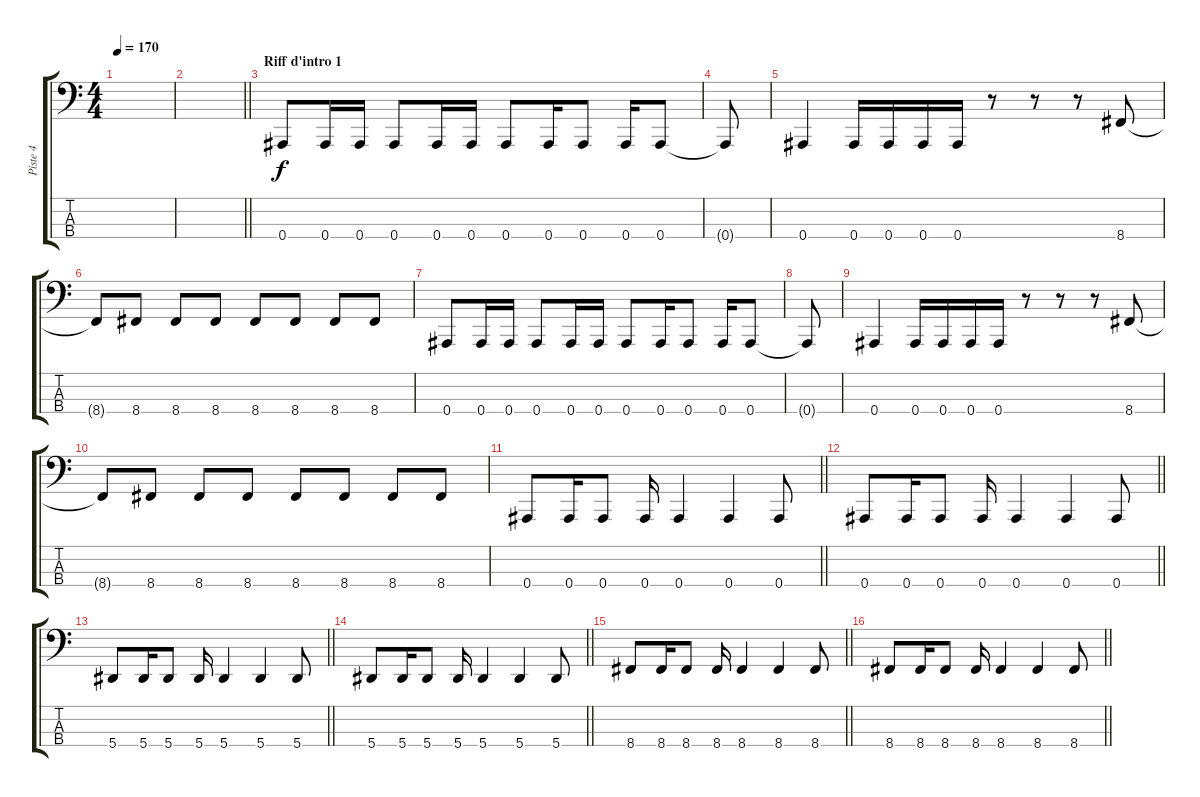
\track ("Piste 4" "Piste 4") {mute instrument electricbasspick}
\staff {score tabs}
\tuning (Eb2 Bb1 F1 Bb0) {hide}
\ts (4 4)
\tempo 170
\clef f4
\ks c
|
\barLineRight lightlight
|
\section ("" "Riff d'intro 1")
0.4.8 0.4.16 0.4.16 0.4.8 0.4.16 0.4.16 0.4.8 0.4.16 0.4.8 0.4.16 0.4.8 |
0.4{t}.8 |
0.4.4 0.4.16 0.4.16 0.4.16 0.4.16 r.8 r.8 r.8 8.4.8 |
8.4{t}.8 8.4.8 8.4.8 8.4.8 8.4.8 8.4.8 8.4.8 8.4.8 |
0.4.8 0.4.16 0.4.16 0.4.8 0.4.16 0.4.16 0.4.8 0.4.16 0.4.8 0.4.16 0.4.8 |
0.4{t}.8 |
0.4.4 0.4.16 0.4.16 0.4.16 0.4.16 r.8 r.8 r.8 8.4.8 |
8.4{t}.8 8.4.8 8.4.8 8.4.8 8.4.8 8.4.8 8.4.8 8.4.8 |
\barLineRight lightlight
0.4.8 0.4.16 0.4.8 0.4.16 0.4.4 0.4.4 0.4.8 |
\barLineRight lightlight
0.4.8 0.4.16 0.4.8 0.4.16 0.4.4 0.4.4 0.4.8 |
\barLineRight lightlight
5.4.8 5.4.16 5.4.8 5.4.16 5.4.4 5.4.4 5.4.8 |
\barLineRight lightlight
5.4.8 5.4.16 5.4.8 5.4.16 5.4.4 5.4.4 5.4.8 |
\barLineRight lightlight
8.4.8 8.4.16 8.4.8 8.4.16 8.4.4 8.4.4 8.4.8 |
\barLineRight lightlight
8.4.8 8.4.16 8.4.8 8.4.16 8.4.4 8.4.4 8.4.8
